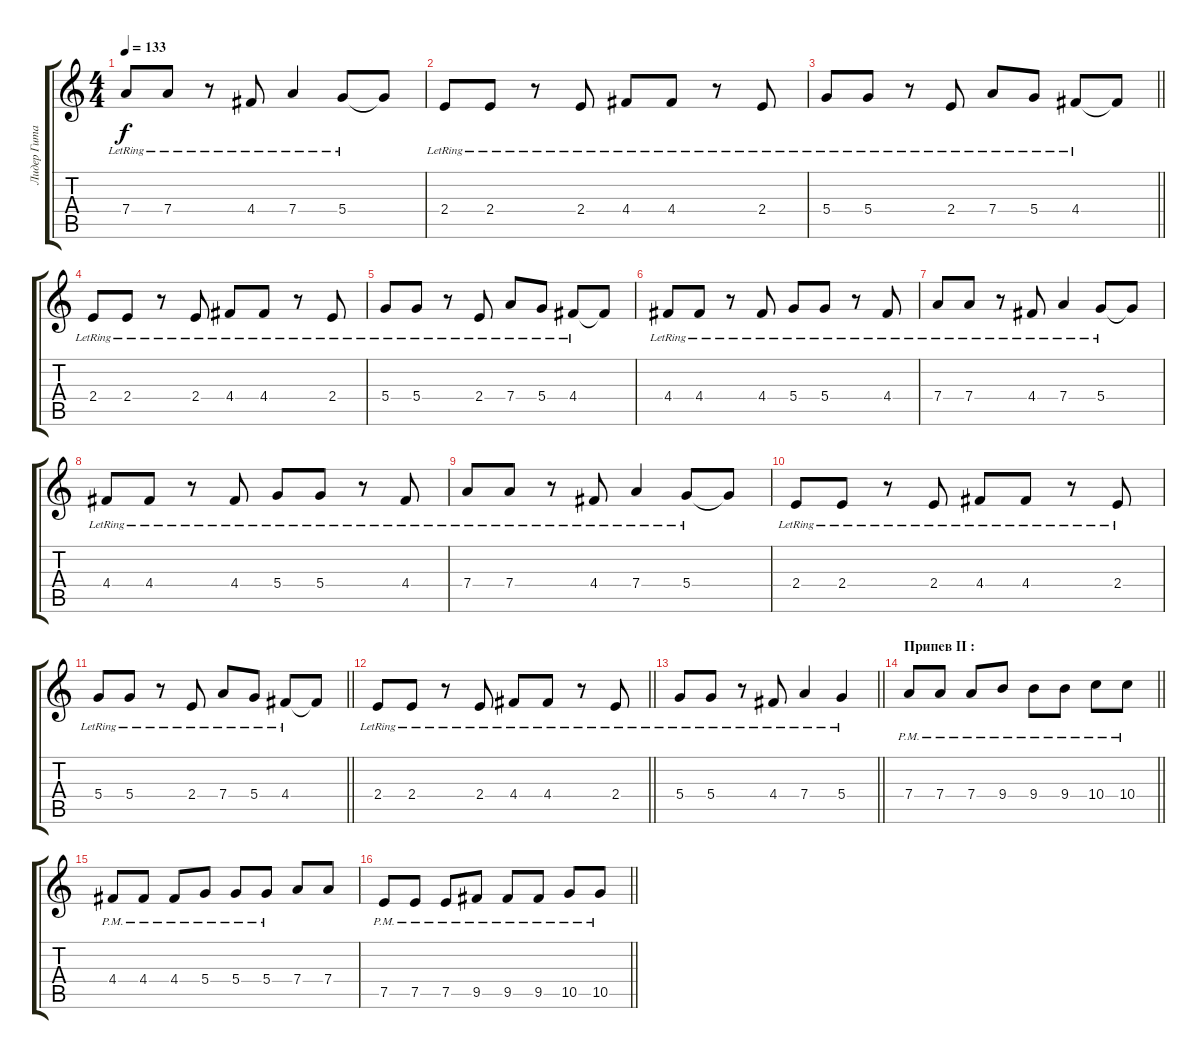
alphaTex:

\track ("Лидер Гитара" "Лидер Гита") {instrument overdrivenguitar}
\staff {score tabs}
\tuning (E4 B3 G3 D3 A2 E2) {hide}
\ts (4 4)
\tempo 133
\clef g2
\ks c
7.4{lr}.8{dy f} 7.4{lr}.8 r.8 4.4{lr}.8 7.4{lr}.4 5.4{lr}.8 5.4{t}.8 |
2.4{lr}.8 2.4{lr}.8 r.8 2.4{lr}.8 4.4{lr}.8 4.4{lr}.8 r.8 2.4{lr}.8 |
\barLineRight lightlight
5.4{lr}.8 5.4{lr}.8 r.8 2.4{lr}.8 7.4{lr}.8 5.4{lr}.8 4.4{lr}.8 4.4{t}.8 |
2.4{lr}.8 2.4{lr}.8 r.8 2.4{lr}.8 4.4{lr}.8 4.4{lr}.8 r.8 2.4{lr}.8 |
5.4{lr}.8 5.4{lr}.8 r.8 2.4{lr}.8 7.4{lr}.8 5.4{lr}.8 4.4{lr}.8 4.4{t}.8 |
4.4{lr}.8 4.4{lr}.8 r.8 4.4{lr}.8 5.4{lr}.8 5.4{lr}.8 r.8 4.4{lr}.8 |
7.4{lr}.8 7.4{lr}.8 r.8 4.4{lr}.8 7.4{lr}.4 5.4{lr}.8 5.4{t}.8 |
4.4{lr}.8 4.4{lr}.8 r.8 4.4{lr}.8 5.4{lr}.8 5.4{lr}.8 r.8 4.4{lr}.8 |
7.4{lr}.8 7.4{lr}.8 r.8 4.4{lr}.8 7.4{lr}.4 5.4{lr}.8 5.4{t}.8 |
2.4{lr}.8 2.4{lr}.8 r.8 2.4{lr}.8 4.4{lr}.8 4.4{lr}.8 r.8 2.4{lr}.8 |
\barLineRight lightlight
5.4{lr}.8 5.4{lr}.8 r.8 2.4{lr}.8 7.4{lr}.8 5.4{lr}.8 4.4{lr}.8 4.4{t}.8 |
\barLineRight lightlight
2.4{lr}.8 2.4{lr}.8 r.8 2.4{lr}.8 4.4{lr}.8 4.4{lr}.8 r.8 2.4{lr}.8 |
\barLineRight lightlight
5.4{lr}.8 5.4{lr}.8 r.8 4.4{lr}.8 7.4{lr}.4 5.4{lr}.4 |
\section ("" "Припев II :")
\barLineRight lightlight
7.4{pm}.8{volume 10 instrument distortionguitar} 7.4{pm}.8 7.4{pm}.8 9.4{pm}.8 9.4{pm}.8 9.4{pm}.8 10.4{pm}.8 10.4{pm}.8 |
4.4{pm}.8 4.4{pm}.8 4.4{pm}.8 5.4{pm}.8 5.4{pm}.8 5.4{pm}.8 7.4.8 7.4.8 |
\barLineRight lightlight
7.5{pm}.8 7.5{pm}.8 7.5{pm}.8 9.5{pm}.8 9.5{pm}.8 9.5{pm}.8 10.5{pm}.8 10.5{pm}.8
